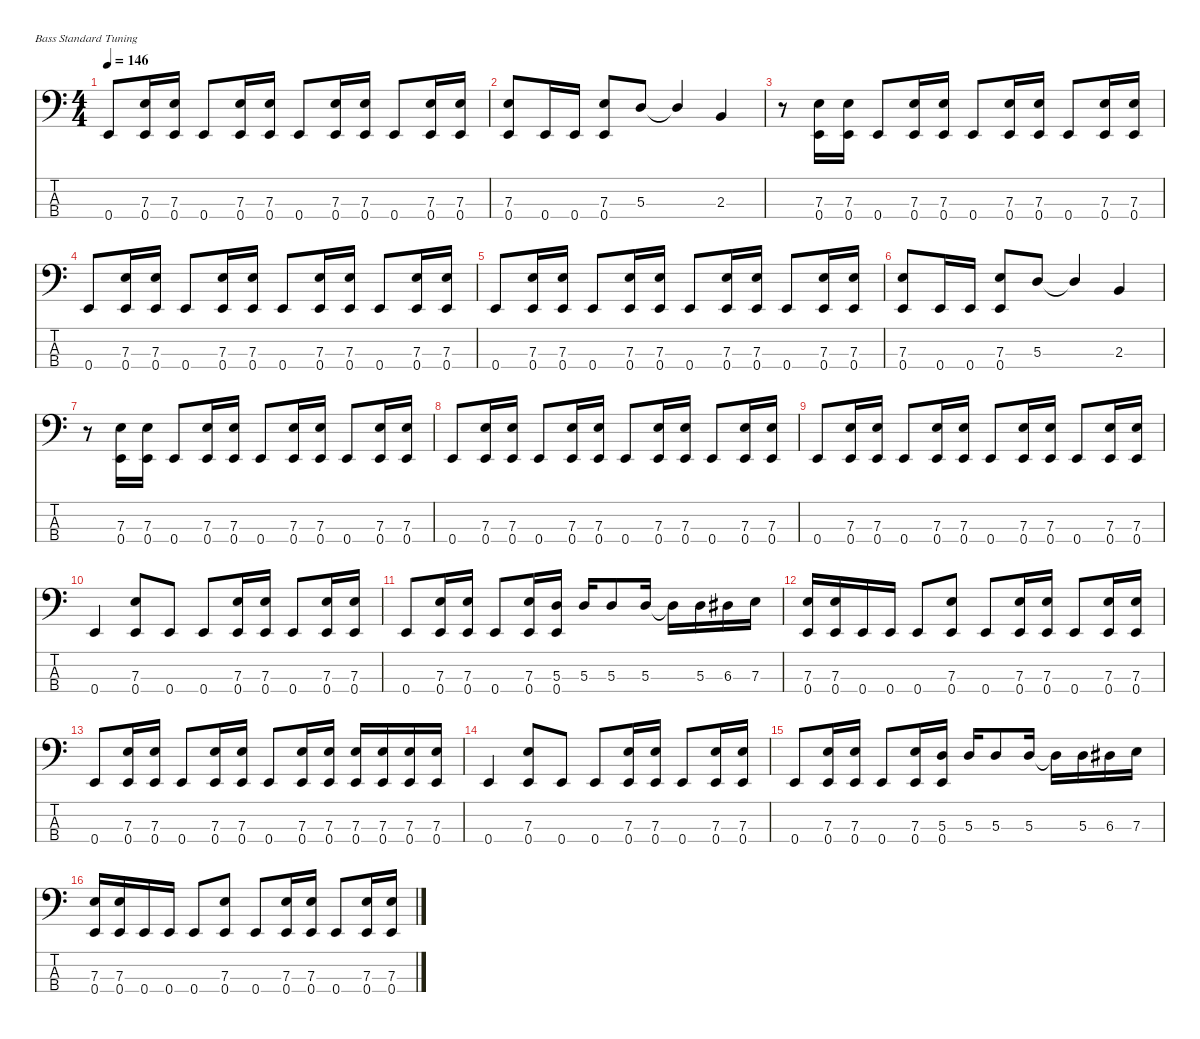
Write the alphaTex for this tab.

\defaultSystemsLayout 4
\hideDynamics
\bracketExtendMode nobrackets
\singleTrackTrackNamePolicy hidden
\multiTrackTrackNamePolicy hidden
\firstSystemTrackNameMode fullname
\firstSystemTrackNameOrientation horizontal
\otherSystemsTrackNameOrientation horizontal
\track ("Bass" "el.bs.") {instrument electricbasspick}
\staff {score tabs}
\tuning (G2 D2 A1 E1)
\ts (4 4)
\tempo 146
\clef f4
\ks c
0.4.8{dy f beam Up} (7.3 0.4).16{beam Up} (7.3 0.4).16{beam Up} 0.4.8{beam Up} (7.3 0.4).16{beam Up} (7.3 0.4).16{beam Up} 0.4.8{beam Up} (7.3 0.4).16{beam Up} (7.3 0.4).16{beam Up} 0.4.8{beam Up} (7.3 0.4).16{beam Up} (7.3 0.4).16{beam Up} |
(7.3 0.4).8{beam Up} 0.4.16{beam Up} 0.4.16{beam Up} (7.3 0.4).8{beam Up} 5.3.8{beam Up} 5.3{t}.4{beam Up} 2.3.4{beam Up} |
r.8{beam Down} (7.3 0.4).16{beam Up} (7.3 0.4).16{beam Up} 0.4.8{beam Up} (7.3 0.4).16{beam Up} (7.3 0.4).16{beam Up} 0.4.8{beam Up} (7.3 0.4).16{beam Up} (7.3 0.4).16{beam Up} 0.4.8{beam Up} (7.3 0.4).16{beam Up} (7.3 0.4).16{beam Up} |
0.4.8{beam Up} (7.3 0.4).16{beam Up} (7.3 0.4).16{beam Up} 0.4.8{beam Up} (7.3 0.4).16{beam Up} (7.3 0.4).16{beam Up} 0.4.8{beam Up} (7.3 0.4).16{beam Up} (7.3 0.4).16{beam Up} 0.4.8{beam Up} (7.3 0.4).16{beam Up} (7.3 0.4).16{beam Up} |
0.4.8{beam Up} (7.3 0.4).16{beam Up} (7.3 0.4).16{beam Up} 0.4.8{beam Up} (7.3 0.4).16{beam Up} (7.3 0.4).16{beam Up} 0.4.8{beam Up} (7.3 0.4).16{beam Up} (7.3 0.4).16{beam Up} 0.4.8{beam Up} (7.3 0.4).16{beam Up} (7.3 0.4).16{beam Up} |
(7.3 0.4).8{beam Up} 0.4.16{beam Up} 0.4.16{beam Up} (7.3 0.4).8{beam Up} 5.3.8{beam Up} 5.3{t}.4{beam Up} 2.3.4{beam Up} |
r.8{beam Down} (7.3 0.4).16{beam Up} (7.3 0.4).16{beam Up} 0.4.8{beam Up} (7.3 0.4).16{beam Up} (7.3 0.4).16{beam Up} 0.4.8{beam Up} (7.3 0.4).16{beam Up} (7.3 0.4).16{beam Up} 0.4.8{beam Up} (7.3 0.4).16{beam Up} (7.3 0.4).16{beam Up} |
0.4.8{beam Up} (7.3 0.4).16{beam Up} (7.3 0.4).16{beam Up} 0.4.8{beam Up} (7.3 0.4).16{beam Up} (7.3 0.4).16{beam Up} 0.4.8{beam Up} (7.3 0.4).16{beam Up} (7.3 0.4).16{beam Up} 0.4.8{beam Up} (7.3 0.4).16{beam Up} (7.3 0.4).16{beam Up} |
0.4.8{beam Up} (7.3 0.4).16{beam Up} (7.3 0.4).16{beam Up} 0.4.8{beam Up} (7.3 0.4).16{beam Up} (7.3 0.4).16{beam Up} 0.4.8{beam Up} (7.3 0.4).16{beam Up} (7.3 0.4).16{beam Up} 0.4.8{beam Up} (7.3 0.4).16{beam Up} (7.3 0.4).16{beam Up} |
0.4.4{beam Up} (7.3 0.4).8{beam Up} 0.4.8{beam Up} 0.4.8{beam Up} (7.3 0.4).16{beam Up} (7.3 0.4).16{beam Up} 0.4.8{beam Up} (7.3 0.4).16{beam Up} (7.3 0.4).16{beam Up} |
0.4.8{beam Up} (7.3 0.4).16{beam Up} (7.3 0.4).16{beam Up} 0.4.8{beam Up} (7.3 0.4).16{beam Up} (5.3 0.4).16{beam Up} 5.3.16{beam Up} 5.3.8{beam Up} 5.3.16{beam Up} 5.3{t}.16{beam Down} 5.3.16{beam Down} 6.3{acc #}.16{beam Down} 7.3.16{beam Down} |
(7.3 0.4).16{beam Up} (7.3 0.4).16{beam Up} 0.4.16{beam Up} 0.4.16{beam Up} 0.4.8{beam Up} (7.3 0.4).8{beam Up} 0.4.8{beam Up} (7.3 0.4).16{beam Up} (7.3 0.4).16{beam Up} 0.4.8{beam Up} (7.3 0.4).16{beam Up} (7.3 0.4).16{beam Up} |
0.4.8{beam Up} (7.3 0.4).16{beam Up} (7.3 0.4).16{beam Up} 0.4.8{beam Up} (7.3 0.4).16{beam Up} (7.3 0.4).16{beam Up} 0.4.8{beam Up} (7.3 0.4).16{beam Up} (7.3 0.4).16{beam Up} (7.3 0.4).16{beam Up} (7.3 0.4).16{beam Up} (7.3 0.4).16{beam Up} (7.3 0.4).16{beam Up} |
0.4.4{beam Up} (7.3 0.4).8{beam Up} 0.4.8{beam Up} 0.4.8{beam Up} (7.3 0.4).16{beam Up} (7.3 0.4).16{beam Up} 0.4.8{beam Up} (7.3 0.4).16{beam Up} (7.3 0.4).16{beam Up} |
0.4.8{beam Up} (7.3 0.4).16{beam Up} (7.3 0.4).16{beam Up} 0.4.8{beam Up} (7.3 0.4).16{beam Up} (5.3 0.4).16{beam Up} 5.3.16{beam Up} 5.3.8{beam Up} 5.3.16{beam Up} 5.3{t}.16{beam Down} 5.3.16{beam Down} 6.3{acc #}.16{beam Down} 7.3.16{beam Down} |
(7.3 0.4).16{beam Up} (7.3 0.4).16{beam Up} 0.4.16{beam Up} 0.4.16{beam Up} 0.4.8{beam Up} (7.3 0.4).8{beam Up} 0.4.8{beam Up} (7.3 0.4).16{beam Up} (7.3 0.4).16{beam Up} 0.4.8{beam Up} (7.3 0.4).16{beam Up} (7.3 0.4).16{beam Up}
